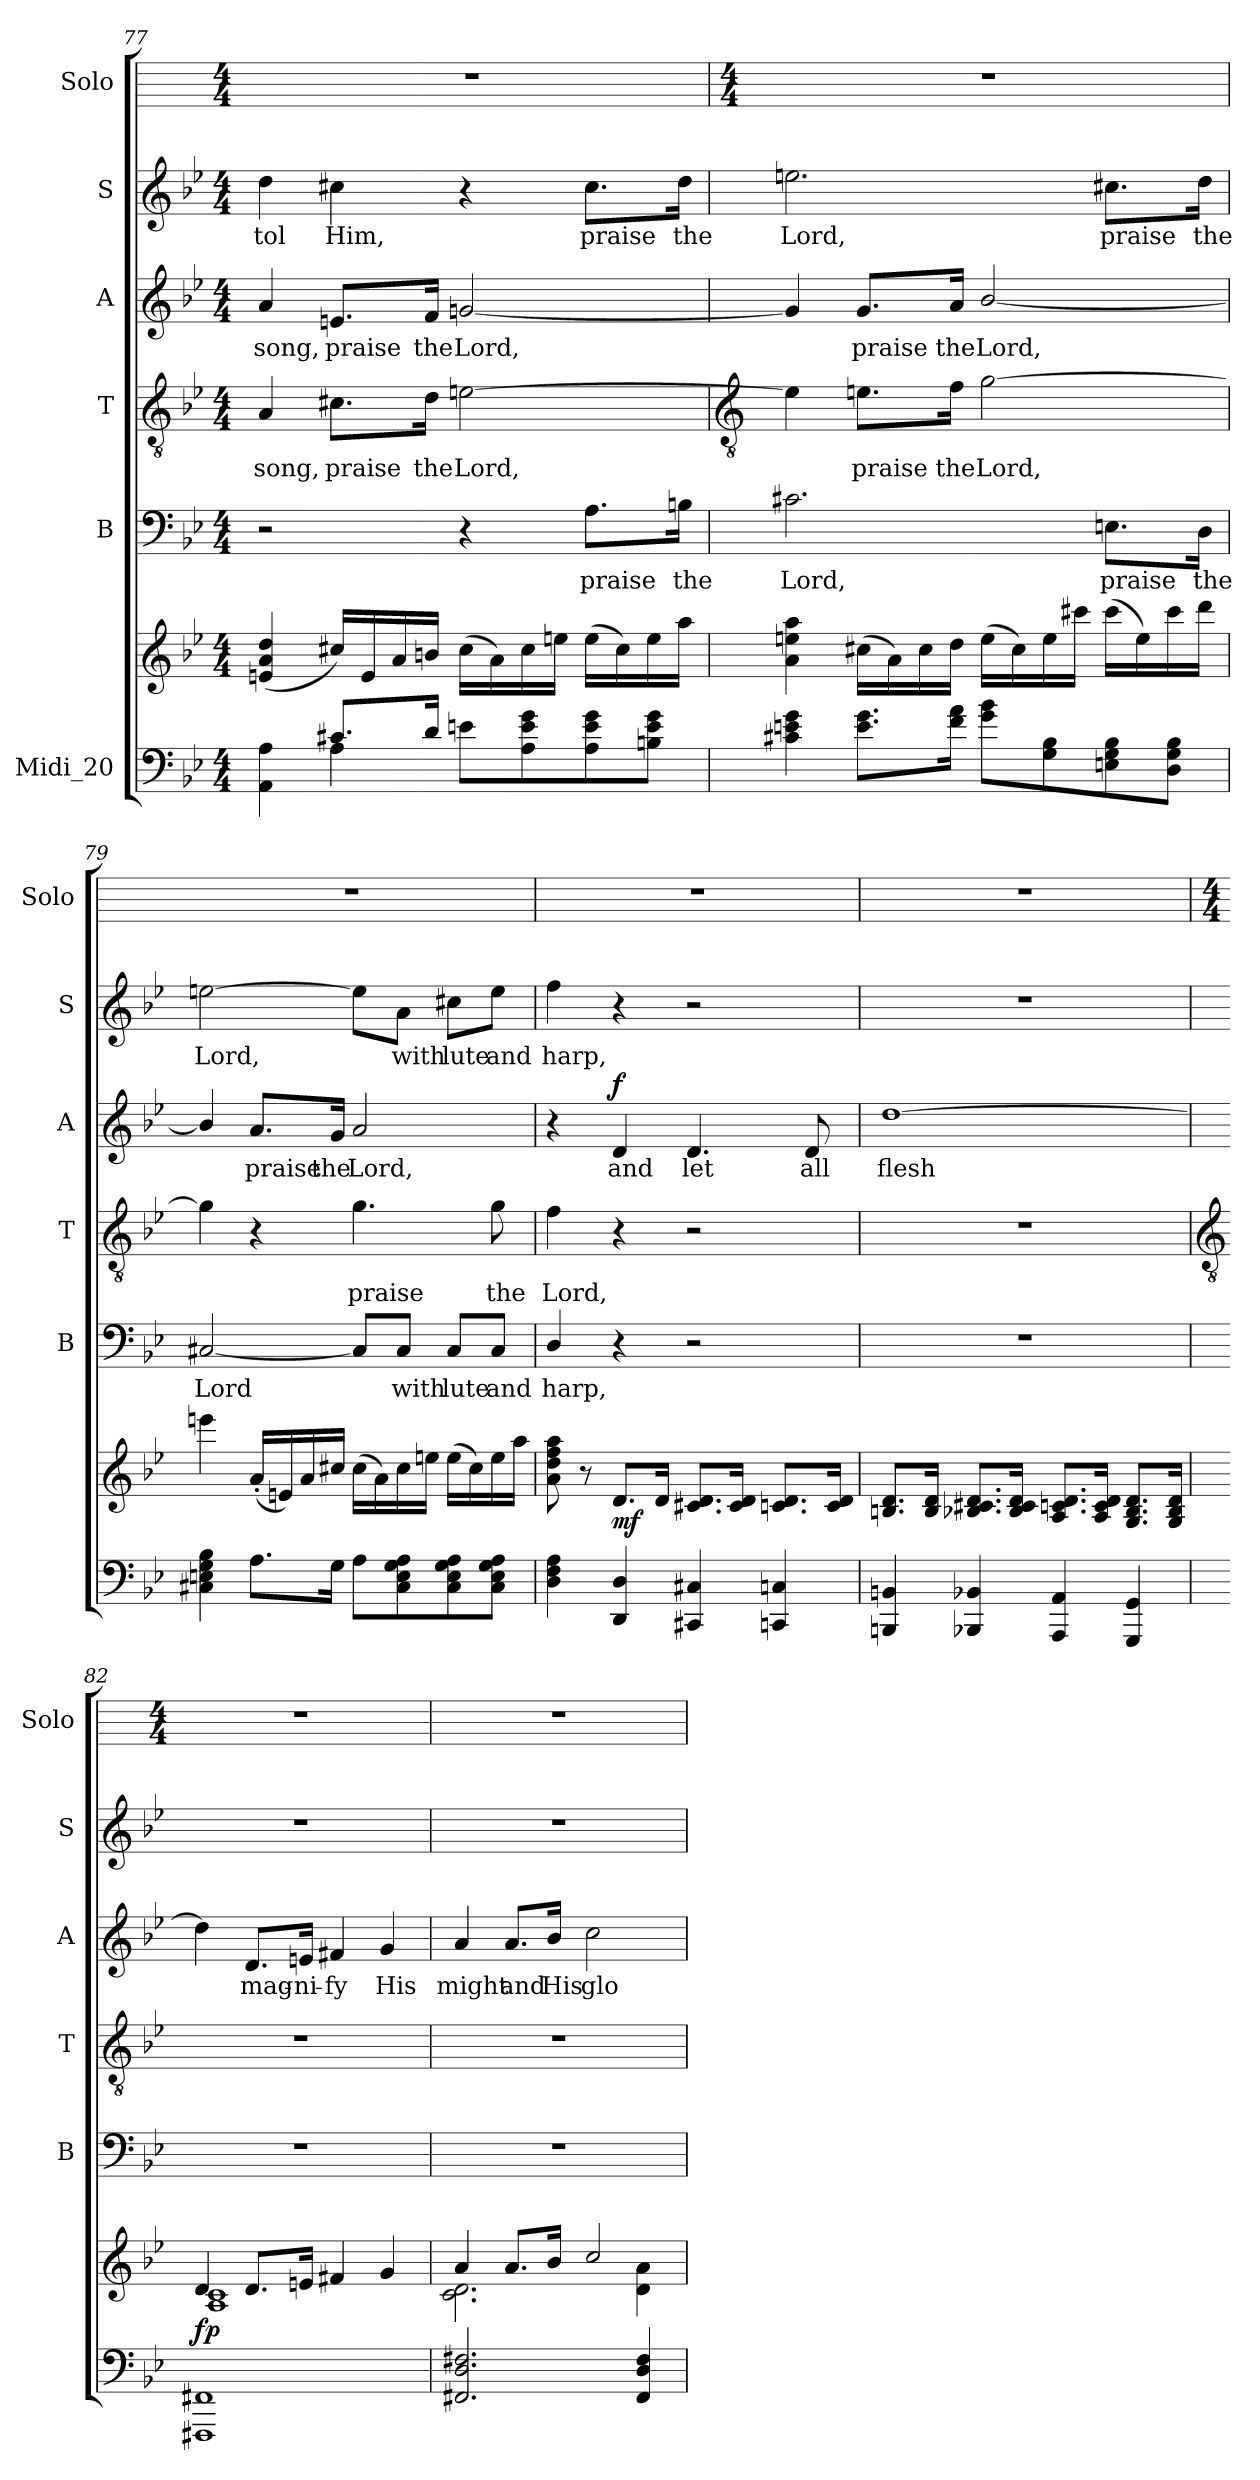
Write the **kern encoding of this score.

**kern	**kern	**dynam	**kern	**text	**kern	**text	**kern	**text	**dynam	**kern	**text	**kern
*part6	*part6	*part6	*part5	*part5	*part4	*part4	*part3	*part3	*part3	*part2	*part2	*part1
*staff7	*staff6	*staff6/7	*staff5	*staff5	*staff4	*staff4	*staff3	*staff3	*staff3	*staff2	*staff2	*staff1
*I"Midi_20	*	*	*I"B	*	*I"T	*	*I"A	*	*	*I"S	*	*I"Solo
*	*	*	*I'B	*	*I'T	*	*I'A	*	*	*I'S	*	*I'Solo
*clefF4	*clefG2	*	*clefF4	*	*clefGv2	*	*clefG2	*	*	*clefG2	*	*
*k[b-e-]	*k[b-e-]	*	*k[b-e-]	*	*k[b-e-]	*	*k[b-e-]	*	*	*k[b-e-]	*	*
*B-:	*B-:	*	*B-:	*	*B-:	*	*B-:	*	*	*B-:	*	*
*M4/4	*M4/4	*	*M4/4	*	*M4/4	*	*M4/4	*	*	*M4/4	*	*M4/4
=77	=77	=77	=77	=77	=77	=77	=77	=77	=77	=77	=77	=77
*^	*	*	*	*	*	*	*	*	*	*	*	*
!	!	!	!	!	!	!	!LO:LY:b	!	!LO:LY:b	!	!	!LO:LY:b	!
4AA\ 4A\	4ryy	(<4en 4a 4dd	.	2r	.	4A	song,	4a	song,	.	4dd	-tol	1r
!	!	!	!	!	!	!	!LO:LY:b	!	!LO:LY:b	!	!	!LO:LY:b	!
8.c#XL	4A	16cc#XLL)	.	.	.	8.c#X\L	praise	8.en/L	praise	.	4cc#X	Him,	.
.	.	16e	.	.	.	.	.	.	.	.	.	.	.
.	.	16a	.	.	.	.	.	.	.	.	.	.	.
!	!	!	!	!	!	!	!LO:LY:b	!	!LO:LY:b	!	!	!	!
16dJ	.	16bnJJ	.	.	.	16d\Jk	the	16f/Jk	the	.	.	.	.
!	!	!	!	!	!	!	!LO:LY:b	!	!LO:LY:b	!	!	!	!
8en\L	2ryy	(>16cc#LL	.	4r	.	[2en	Lord,	[2gn	Lord,	.	4r	.	.
.	.	16a)	.	.	.	.	.	.	.	.	.	.	.
8A\ 8e\ 8g\	.	16cc#	.	.	.	.	.	.	.	.	.	.	.
.	.	16eenJJ	.	.	.	.	.	.	.	.	.	.	.
!	!	!	!	!	!LO:LY:b	!	!	!	!	!	!	!LO:LY:b	!
8A\ 8e\ 8g\	.	(>16eeLL	.	8.A\L	praise	.	.	.	.	.	8.cc#\L	praise	.
.	.	16cc#)	.	.	.	.	.	.	.	.	.	.	.
8Bn\ 8e\ 8g\J	.	16ee	.	.	.	.	.	.	.	.	.	.	.
!	!	!	!	!	!LO:LY:b	!	!	!	!	!	!	!LO:LY:b	!
.	.	16aaJJ	.	16Bn\Jk	the	.	.	.	.	.	16dd\Jk	the	.
*v	*v	*	*	*	*	*	*	*	*	*	*	*	*
!!LO:LB:g=z
=78	=78	=78	=78	=78	=78	=78	=78	=78	=78	=78	=78	=78
*	*	*	*	*	*clefGv2	*	*	*	*	*	*	*
*	*	*	*	*	*	*	*	*	*	*	*	*M4/4
!	!	!	!	!LO:LY:b	!	!	!	!	!	!	!LO:LY:b	!
4c#X 4en 4g	4a 4een 4aa	.	2.c#X	Lord,	4e]	.	4gn]	.	.	2.een	Lord,	1r
!	!	!	!	!	!	!LO:LY:b	!	!LO:LY:b	!	!	!	!
8.e\ 8.g\L	(>16cc#XLL	.	.	.	8.e\L	praise	8.g/L	praise	.	.	.	.
.	16a)	.	.	.	.	.	.	.	.	.	.	.
.	16cc#	.	.	.	.	.	.	.	.	.	.	.
!	!	!	!	!	!	!LO:LY:b	!	!LO:LY:b	!	!	!	!
16f\ 16a\J	16ddJJ	.	.	.	16f\Jk	the	16a/Jk	the	.	.	.	.
!	!	!	!	!	!	!LO:LY:b	!	!LO:LY:b	!	!	!	!
8g\ 8b-\L	(>16eeLL	.	.	.	[2g	Lord,	[2b-/	Lord,	.	.	.	.
.	16cc#)	.	.	.	.	.	.	.	.	.	.	.
8G\ 8B-\	16ee	.	.	.	.	.	.	.	.	.	.	.
.	16ccc#XJJ	.	.	.	.	.	.	.	.	.	.	.
!	!	!	!	!LO:LY:b	!	!	!	!	!	!	!LO:LY:b	!
8En\ 8G\ 8B-\	(16ccc#LL	.	8.En\L	praise	.	.	.	.	.	8.cc#X\L	praise	.
.	16ee)	.	.	.	.	.	.	.	.	.	.	.
8D\ 8G\ 8B-\J	16ccc#	.	.	.	.	.	.	.	.	.	.	.
!	!	!	!	!LO:LY:b	!	!	!	!	!	!	!LO:LY:b	!
.	16dddJJ	.	16D\Jk	the	.	.	.	.	.	16dd\Jk	the	.
=79	=79	=79	=79	=79	=79	=79	=79	=79	=79	=79	=79	=79
!	!	!	!	!LO:LY:b	!	!	!	!	!	!	!LO:LY:b	!
4C#X 4En 4G 4B-	4eeen	.	[2C#X	Lord	4g]	.	4b-/]	.	.	[2een	Lord,	1r
!	!	!	!	!	!	!	!	!LO:LY:b	!	!	!	!
8.AL	(<16a'LL	.	.	.	4r	.	8.a/L	praise	.	.	.	.
.	16en)	.	.	.	.	.	.	.	.	.	.	.
.	16a	.	.	.	.	.	.	.	.	.	.	.
!	!	!	!	!	!	!	!	!LO:LY:b	!	!	!	!
16GJ	16cc#XJJ	.	.	.	.	.	16g/Jk	the	.	.	.	.
!	!	!	!	!	!	!LO:LY:b	!	!LO:LY:b	!	!	!	!
8AL	(>16cc#LL	.	8C#/L]	.	4.g	praise	2a	Lord,	.	8ee\L]	.	.
.	16a)	.	.	.	.	.	.	.	.	.	.	.
!	!	!	!	!LO:LY:b	!	!	!	!	!	!	!LO:LY:b	!
8C# 8E 8G 8A	16cc#	.	8C#/J	with	.	.	.	.	.	8a\J	with	.
.	16eenJJ	.	.	.	.	.	.	.	.	.	.	.
!	!	!	!	!LO:LY:b	!	!	!	!	!	!	!LO:LY:b	!
8C# 8E 8G 8A	(>16eeLL	.	8C#/L	lute	.	.	.	.	.	8cc#X\L	lute	.
.	16cc#)	.	.	.	.	.	.	.	.	.	.	.
!	!	!	!	!LO:LY:b	!	!LO:LY:b	!	!	!	!	!LO:LY:b	!
8C# 8E 8G 8AJ	16ee	.	8C#/J	and	8g	the	.	.	.	8ee\J	and	.
.	16aaJJ	.	.	.	.	.	.	.	.	.	.	.
=80	=80	=80	=80	=80	=80	=80	=80	=80	=80	=80	=80	=80
!	!	!	!	!LO:LY:b	!	!LO:LY:b	!	!	!	!	!LO:LY:b	!
4D 4F 4A	8a 8dd 8ff 8aa	.	4D/	harp,	4f	Lord,	4r	.	.	4ff	harp,	1r
.	8r	.	.	.	.	.	.	.	.	.	.	.
!	!	!LO:DY:b	!	!	!	!	!	!LO:LY:b	!LO:DY:b	!	!	!
4DD 4D	8.dL	mf	4r	.	4r	.	4d	and	f	4r	.	.
.	16dJ	.	.	.	.	.	.	.	.	.	.	.
!	!	!	!	!	!	!	!	!LO:LY:b	!	!	!	!
4CC#X 4C#X	8.c#X 8.dL	.	2r	.	2r	.	4.d	let	.	2r	.	.
.	16c# 16dJ	.	.	.	.	.	.	.	.	.	.	.
4CCn 4Cn	8.cn 8.dL	.	.	.	.	.	.	.	.	.	.	.
!	!	!	!	!	!	!	!	!LO:LY:b	!	!	!	!
.	.	.	.	.	.	.	8d	all	.	.	.	.
.	16c 16dJ	.	.	.	.	.	.	.	.	.	.	.
=81	=81	=81	=81	=81	=81	=81	=81	=81	=81	=81	=81	=81
!	!	!	!	!	!	!	!	!LO:LY:b	!	!	!	!
4BBBn 4BBn	8.Bn 8.dL	.	1r	.	1r	.	[1dd	flesh	.	1r	.	1r
.	16B 16dJ	.	.	.	.	.	.	.	.	.	.	.
4BBB-X 4BB-X	8.B-X 8.c#X 8.dL	.	.	.	.	.	.	.	.	.	.	.
.	16B- 16c# 16dJ	.	.	.	.	.	.	.	.	.	.	.
4AAA 4AA	8.A 8.cn 8.dL	.	.	.	.	.	.	.	.	.	.	.
.	16A 16c 16dJ	.	.	.	.	.	.	.	.	.	.	.
4GGG 4GG	8.G 8.B- 8.dL	.	.	.	.	.	.	.	.	.	.	.
.	16G 16B- 16dJ	.	.	.	.	.	.	.	.	.	.	.
!!LO:LB:g=z
=82	=82	=82	=82	=82	=82	=82	=82	=82	=82	=82	=82	=82
*	*	*	*	*	*clefGv2	*	*	*	*	*	*	*
*	*	*	*	*	*	*	*	*	*	*	*	*M4/4
*	*^	*	*	*	*	*	*	*	*	*	*	*
!	!	!	!LO:DY:a=2	!	!	!	!	!	!	!	!	!	!
1FFF#X 1FF#X	4d	1A 1c	fp	1r	.	1r	.	4dd]	.	.	1r	.	1r
!	!	!	!	!	!	!	!	!	!LO:LY:b	!	!	!	!
.	8.dL	.	.	.	.	.	.	8.d/L	mag-	.	.	.	.
!	!	!	!	!	!	!	!	!	!LO:LY:b	!	!	!	!
.	16enJ	.	.	.	.	.	.	16en/Jk	-ni-	.	.	.	.
!	!	!	!	!	!	!	!	!	!LO:LY:b	!	!	!	!
.	4f#X	.	.	.	.	.	.	4f#X	-fy	.	.	.	.
!	!	!	!	!	!	!	!	!	!LO:LY:b	!	!	!	!
.	4g	.	.	.	.	.	.	4g	His	.	.	.	.
=83	=83	=83	=83	=83	=83	=83	=83	=83	=83	=83	=83	=83	=83
!	!	!	!	!	!	!	!	!	!LO:LY:b	!	!	!	!
2.FF#X 2.D 2.F#X	4a	2.c\ 2.d\	.	1r	.	1r	.	4a	might	.	1r	.	1r
!	!	!	!	!	!	!	!	!	!LO:LY:b	!	!	!	!
.	8.aL	.	.	.	.	.	.	8.a/L	and	.	.	.	.
!	!	!	!	!	!	!	!	!	!LO:LY:b	!	!	!	!
.	16b-J	.	.	.	.	.	.	16b-/Jk	His	.	.	.	.
!	!	!	!	!	!	!	!	!	!LO:LY:b	!	!	!	!
.	2cc/	.	.	.	.	.	.	2cc	glo-	.	.	.	.
4FF# 4D 4F#	.	4d\ 4a\	.	.	.	.	.	.	.	.	.	.	.
*	*v	*v	*	*	*	*	*	*	*	*	*	*	*
=	=	=	=	=	=	=	=	=	=	=	=	=
*-	*-	*-	*-	*-	*-	*-	*-	*-	*-	*-	*-	*-
